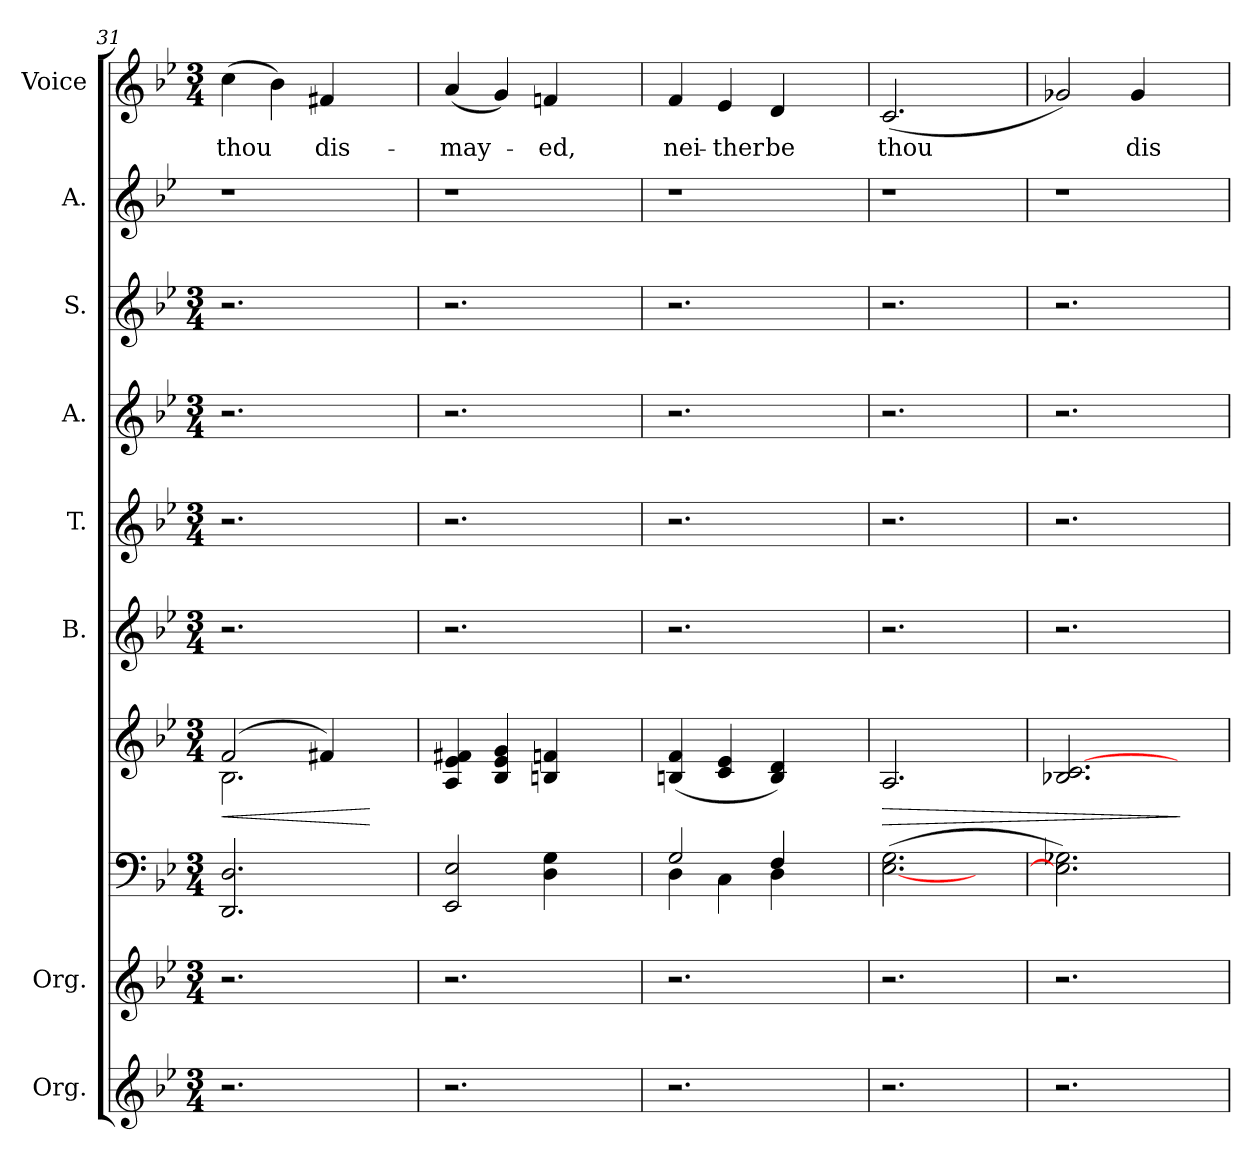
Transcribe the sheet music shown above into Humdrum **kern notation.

**kern	**kern	**kern	**kern	**dynam	**kern	**kern	**kern	**kern	**kern	**kern	**text
*part10	*part9	*part8	*part7	*part7	*part6	*part5	*part4	*part3	*part2	*part1	*part1
*staff10	*staff9	*staff8	*staff7	*staff7	*staff6	*staff5	*staff4	*staff3	*staff2	*staff1	*staff1
*I"Org.	*I"Org.	*	*	*	*I"B.	*I"T.	*I"A.	*I"S.	*I"A.	*I"Voice	*
*	*	*	*	*	*I'B.	*I'T.	*I'A.	*I'S.	*	*	*
*clefG2	*clefG2	*clefF4	*clefG2	*	*clefG2	*clefG2	*clefG2	*clefG2	*clefG2	*clefG2	*
*k[b-e-]	*k[b-e-]	*k[b-e-]	*k[b-e-]	*	*k[b-e-]	*k[b-e-]	*k[b-e-]	*k[b-e-]	*k[b-e-]	*k[b-e-]	*
*B-:	*B-:	*B-:	*B-:	*	*B-:	*B-:	*B-:	*B-:	*B-:	*B-:	*
*M3/4	*M3/4	*M3/4	*M3/4	*	*M3/4	*M3/4	*M3/4	*M3/4	*	*M3/4	*
=31	=31	=31	=31	=31	=31	=31	=31	=31	=31	=31	=31
!	!	!	!	!LO:HP:b	!	!	!	!	!	!	!LO:LY:b
*	*	*	*^	*	*	*	*	*	*	*	*
2.r	2.r	2.DD/ 2.D/	(2f/	2.B-\	<	2.r	2.r	2.r	2.r	1r	(>4cc\	thou
.	.	.	.	.	.	.	.	.	.	.	4b-\)	.
!	!	!	!	!	!	!	!	!	!	!	!	!LO:LY:b
.	.	.	4f#X/)	.	.	.	.	.	.	.	4f#X/	dis-
4ryy	4ryy	4ryy	4ryy	4ryy	[	4ryy	4ryy	4ryy	4ryy	.	4ryy	.
=32	=32	=32	=32	=32	=32	=32	=32	=32	=32	=32	=32	=32
!	!	!	!	!	!	!	!	!	!	!	!	!LO:LY:b
*	*	*	*v	*v	*	*	*	*	*	*	*	*
2.r	2.r	2EE-/ 2E-/	4A/ 4e-/ 4f#X/	.	2.r	2.r	2.r	2.r	1r	(<4a/	-may-
.	.	.	4B-/ 4e-/ 4g/	.	.	.	.	.	.	4g/)	.
!	!	!	!	!	!	!	!	!	!	!	!LO:LY:b
.	.	4D\ 4G\	4Bn/ 4fn/	.	.	.	.	.	.	4fn/	-ed,
4ryy	4ryy	4ryy	4ryy	.	4ryy	4ryy	4ryy	4ryy	.	4ryy	.
!!LO:LB:g=z
=33	=33	=33	=33	=33	=33	=33	=33	=33	=33	=33	=33
*	*	*^	*	*	*	*	*	*	*	*	*
!	!	!	!	!	!	!	!	!	!	!	!	!LO:LY:b
2.r	2.r	2G/	4D\	(<4Bn/ 4f/	.	2.r	2.r	2.r	2.r	1r	4f/	nei-
!	!	!	!	!	!	!	!	!	!	!	!	!LO:LY:b
.	.	.	4C\	4c/ 4e-/	.	.	.	.	.	.	4e-/	-ther
!	!	!	!	!	!	!	!	!	!	!	!	!LO:LY:b
.	.	4F/	4D\	4B/ 4d/)	.	.	.	.	.	.	4d/	be
4ryy	4ryy	4ryy	4ryy	4ryy	.	4ryy	4ryy	4ryy	4ryy	.	4ryy	.
=34	=34	=34	=34	=34	=34	=34	=34	=34	=34	=34	=34	=34
!	!	!	!	!	!LO:HP:b	!	!	!	!	!	!	!LO:LY:b
*	*	*v	*v	*	*	*	*	*	*	*	*	*
2.r	2.r	(>[<2.E-\ 2.G\	2.A/	>	2.r	2.r	2.r	2.r	1r	(<2.c/	thou
4ryy	4ryy	4ryy	4ryy	.	4ryy	4ryy	4ryy	4ryy	.	4ryy	.
=35	=35	=35	=35	=35	=35	=35	=35	=35	=35	=35	=35
2.r	2.r	2.E-\] 2.G-X\)	2.B-X/ [>2.c/	.	2.r	2.r	2.r	2.r	1r	2g-X/)	.
!	!	!	!	!	!	!	!	!	!	!	!LO:LY:b
.	.	.	.	.	.	.	.	.	.	4g-/	dis-
4ryy	4ryy	4ryy	4ryy	]	4ryy	4ryy	4ryy	4ryy	.	4ryy	.
=	=	=	=	=	=	=	=	=	=	=	=
*-	*-	*-	*-	*-	*-	*-	*-	*-	*-	*-	*-
